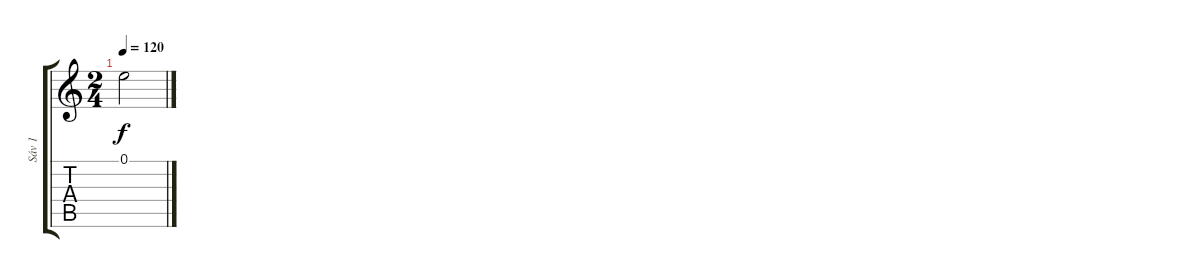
\track ("Sáv 1" "Sáv 1") {instrument distortionguitar}
\staff {score tabs}
\tuning (E4 B3 G3 D3 A2 E2) {hide}
\ts (2 4)
\tempo 120
\clef g2
\ks c
0.1{t}.2{dy f}
